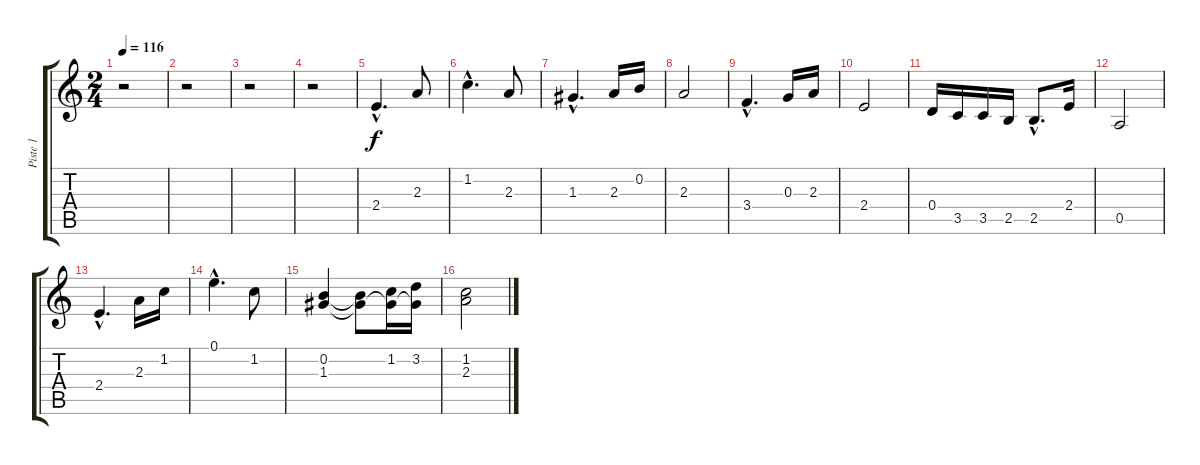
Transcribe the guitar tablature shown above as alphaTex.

\track ("Piste 1" "Piste 1") {instrument acousticguitarsteel}
\staff {score tabs}
\tuning (E4 B3 G3 D3 A2 E2) {hide}
\ts (2 4)
\tempo 116
\clef g2
\ks c
r.2{dy f instrument acousticguitarsteel} |
r.2 |
r.2 |
r.2 |
2.4{hac}.4{d} 2.3.8 |
1.2{hac}.4{d} 2.3.8 |
1.3{hac}.4{d} 2.3.16 0.2.16 |
2.3.2 |
3.4{hac}.4{d} 0.3.16 2.3.16 |
2.4.2 |
0.4.16 3.5.16 3.5.16 2.5.16 2.5{hac}.8{d} 2.4.16 |
0.5.2 |
2.4{hac}.4{d} 2.3.16 1.2.16 |
0.1{hac}.4{d} 1.2.8 |
(0.2 1.3).4 (0.2{t} 1.3{t}).8 (1.2 1.3{t}).16 (3.2 1.3{t}).16 |
(1.2 2.3).2
